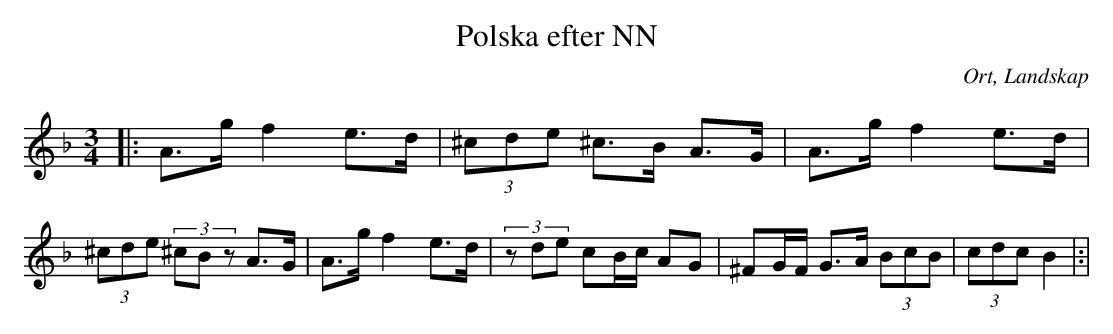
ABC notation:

X:1
T:Polska efter NN
O:Ort, Landskap
M:3/4
L:1/8
K:Dm
|: A>g f2 e>d|(3^cde ^c>B A>G|A>g f2 e>d|(3^cde (3^cBz A>G|A>g f2 e>d|(3zde cB/c/ AG|^FG/F/ G>A (3BcB  |(3cdc B2|:|
